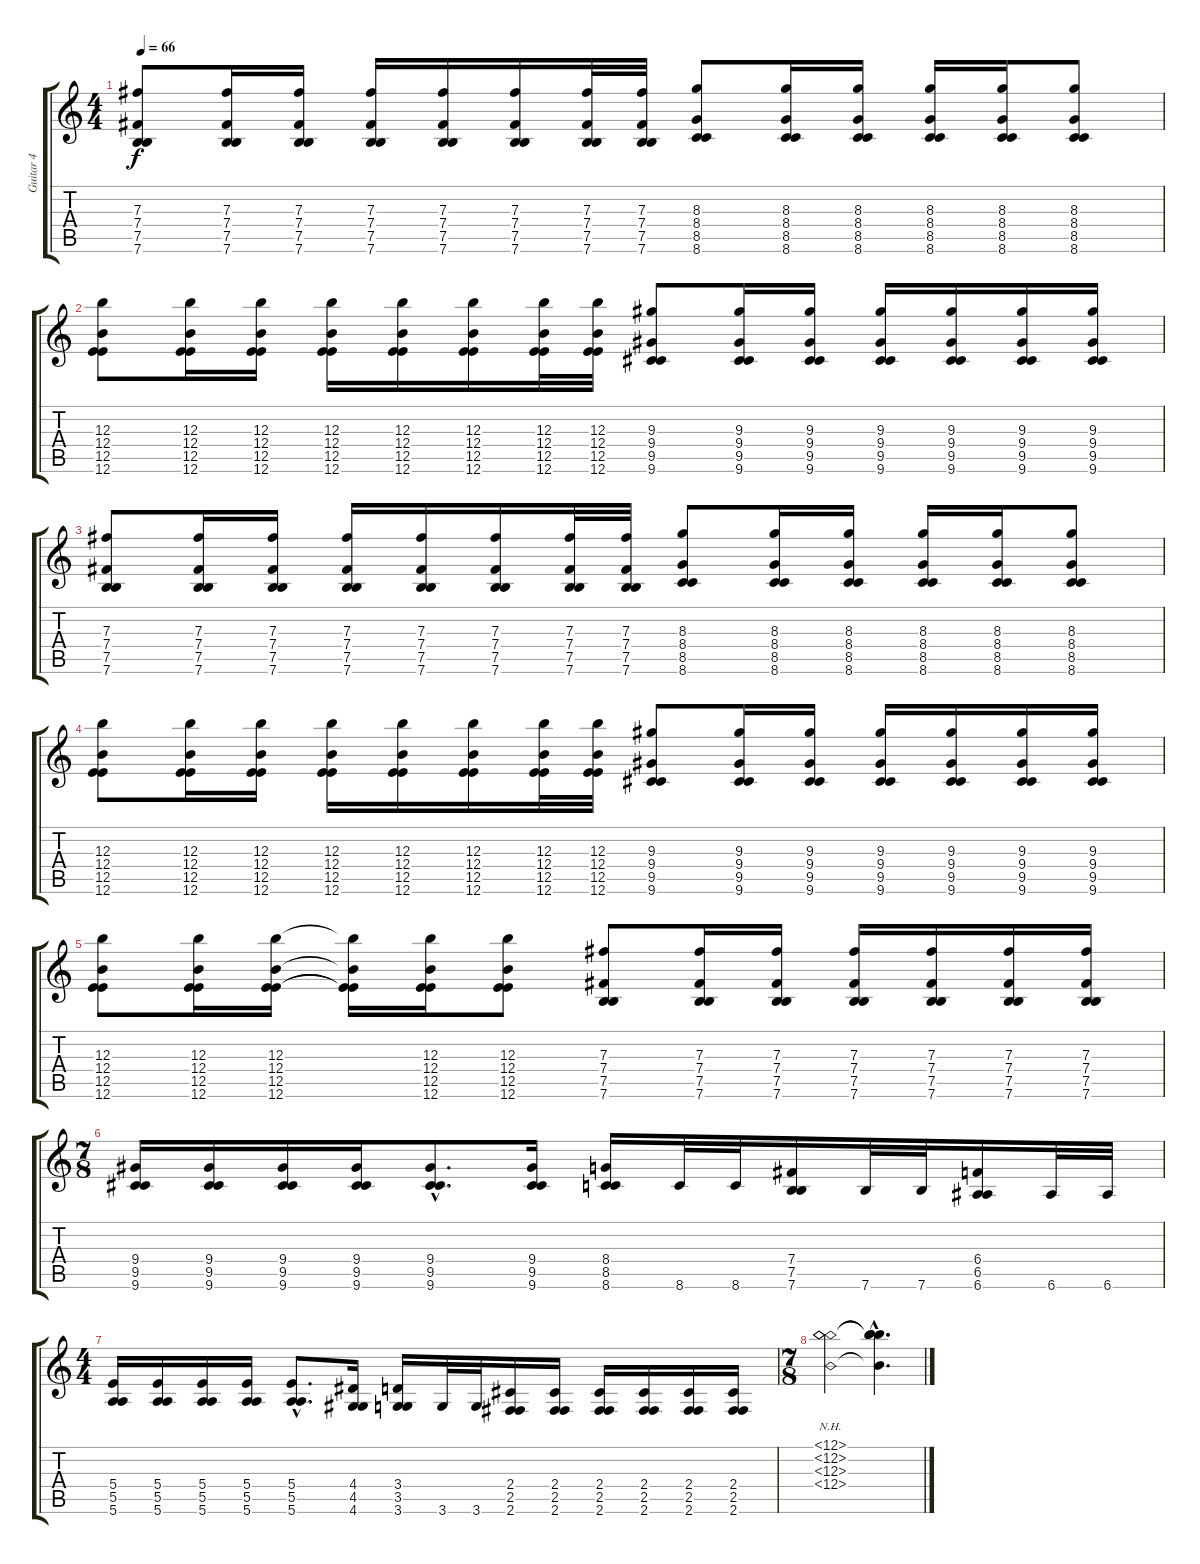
\track ("Guitar 4" "Guitar 4") {instrument overdrivenguitar}
\staff {score tabs}
\tuning (B3 B3 B3 B2 E2 E2) {hide}
\ts (4 4)
\tempo 66
\clef g2
\ks c
(7.3 7.4 7.5 7.6).8{dy f} (7.3 7.4 7.5 7.6).16 (7.3 7.4 7.5 7.6).16 (7.3 7.4 7.5 7.6).16 (7.3 7.4 7.5 7.6).16 (7.3 7.4 7.5 7.6).16 (7.3 7.4 7.5 7.6).32 (7.3 7.4 7.5 7.6).32 (8.3 8.4 8.5 8.6).8 (8.3 8.4 8.5 8.6).16 (8.3 8.4 8.5 8.6).16 (8.3 8.4 8.5 8.6).16 (8.3 8.4 8.5 8.6).16 (8.3 8.4 8.5 8.6).8 |
(12.3 12.4 12.5 12.6).8 (12.3 12.4 12.5 12.6).16 (12.3 12.4 12.5 12.6).16 (12.3 12.4 12.5 12.6).16 (12.3 12.4 12.5 12.6).16 (12.3 12.4 12.5 12.6).16 (12.3 12.4 12.5 12.6).32 (12.3 12.4 12.5 12.6).32 (9.3 9.4 9.5 9.6).8 (9.3 9.4 9.5 9.6).16 (9.3 9.4 9.5 9.6).16 (9.3 9.4 9.5 9.6).16 (9.3 9.4 9.5 9.6).16 (9.3 9.4 9.5 9.6).16 (9.3 9.4 9.5 9.6).16 |
(7.3 7.4 7.5 7.6).8 (7.3 7.4 7.5 7.6).16 (7.3 7.4 7.5 7.6).16 (7.3 7.4 7.5 7.6).16 (7.3 7.4 7.5 7.6).16 (7.3 7.4 7.5 7.6).16 (7.3 7.4 7.5 7.6).32 (7.3 7.4 7.5 7.6).32 (8.3 8.4 8.5 8.6).8 (8.3 8.4 8.5 8.6).16 (8.3 8.4 8.5 8.6).16 (8.3 8.4 8.5 8.6).16 (8.3 8.4 8.5 8.6).16 (8.3 8.4 8.5 8.6).8 |
(12.3 12.4 12.5 12.6).8 (12.3 12.4 12.5 12.6).16 (12.3 12.4 12.5 12.6).16 (12.3 12.4 12.5 12.6).16 (12.3 12.4 12.5 12.6).16 (12.3 12.4 12.5 12.6).16 (12.3 12.4 12.5 12.6).32 (12.3 12.4 12.5 12.6).32 (9.3 9.4 9.5 9.6).8 (9.3 9.4 9.5 9.6).16 (9.3 9.4 9.5 9.6).16 (9.3 9.4 9.5 9.6).16 (9.3 9.4 9.5 9.6).16 (9.3 9.4 9.5 9.6).16 (9.3 9.4 9.5 9.6).16 |
(12.3 12.4 12.5 12.6).8 (12.3 12.4 12.5 12.6).16 (12.3 12.4 12.5 12.6).16 (12.3{t} 12.4{t} 12.5{t} 12.6{t}).16 (12.3 12.4 12.5 12.6).16 (12.3 12.4 12.5 12.6).8 (7.3 7.4 7.5 7.6).8 (7.3 7.4 7.5 7.6).16 (7.3 7.4 7.5 7.6).16 (7.3 7.4 7.5 7.6).16 (7.3 7.4 7.5 7.6).16 (7.3 7.4 7.5 7.6).16 (7.3 7.4 7.5 7.6).16 |
\ts (7 8)
(9.4 9.5 9.6).16 (9.4 9.5 9.6).16 (9.4 9.5 9.6).16 (9.4 9.5 9.6).16 (9.4{hac} 9.5{hac} 9.6{hac}).8{d} (9.4 9.5 9.6).16 (8.4 8.5 8.6).16 8.6.32 8.6.32 (7.4 7.5 7.6).16 7.6.32 7.6.32 (6.4 6.5 6.6).16 6.6.32 6.6.32 |
\ts (4 4)
(5.4 5.5 5.6).16 (5.4 5.5 5.6).16 (5.4 5.5 5.6).16 (5.4 5.5 5.6).16 (5.4{hac} 5.5{hac} 5.6{hac}).8{d} (4.4 4.5 4.6).16 (3.4 3.5 3.6).16 3.6.32 3.6.32 (2.4 2.5 2.6).16 (2.4 2.5 2.6).16 (2.4 2.5 2.6).16 (2.4 2.5 2.6).16 (2.4 2.5 2.6).16 (2.4 2.5 2.6).16 |
\ts (7 8)
(12.1{nh} 12.2{nh} 12.3{nh} 12.4{nh}).2{volume 6} (12.1{hac t} 12.2{hac t} 12.3{hac t} 12.4{hac t}).4{d}
